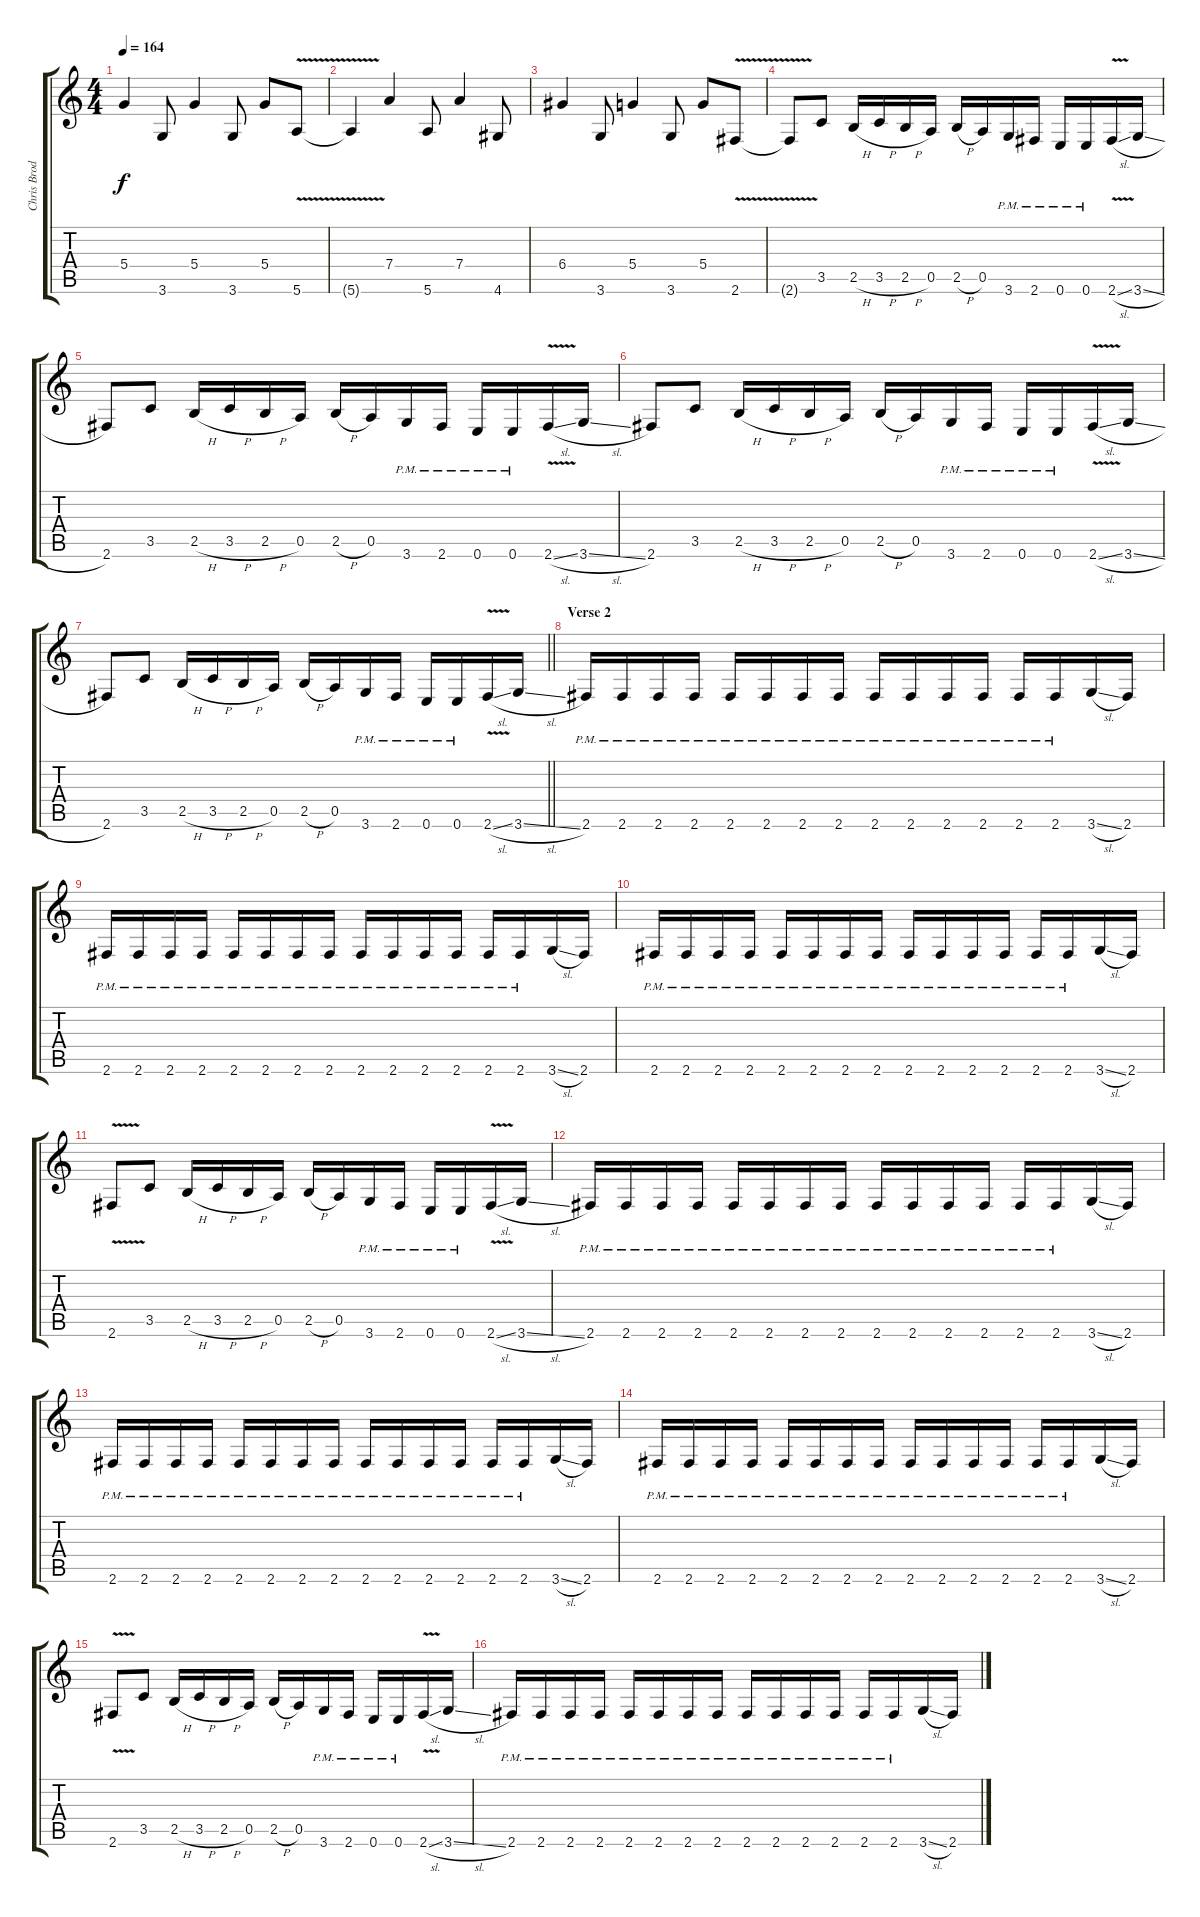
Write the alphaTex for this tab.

\track ("Chris Broderick" "Chris Brod") {instrument distortionguitar}
\staff {score tabs}
\tuning (E4 B3 G3 D3 A2 E2) {hide}
\ts (4 4)
\tempo 164
\clef g2
\ks c
5.4.4{dy f} 3.6.8 5.4.4 3.6.8 5.4.8 5.6{v}.8 |
5.6{t}.4 7.4.4 5.6.8 7.4.4 4.6.8 |
6.4.4 3.6.8 5.4.4 3.6.8 5.4.8 2.6{v}.8 |
2.6{t}.8 3.5.8 2.5{h}.16 3.5{h}.16 2.5{h}.16 0.5.16 2.5{h}.16 0.5.16 3.6{pm}.16 2.6{pm}.16 0.6{pm}.16 0.6{pm}.16 2.6{v sl}.16 3.6{sl}.16 |
2.6.8 3.5.8 2.5{h}.16 3.5{h}.16 2.5{h}.16 0.5.16 2.5{h}.16 0.5.16 3.6{pm}.16 2.6{pm}.16 0.6{pm}.16 0.6{pm}.16 2.6{v sl}.16 3.6{sl}.16 |
2.6.8 3.5.8 2.5{h}.16 3.5{h}.16 2.5{h}.16 0.5.16 2.5{h}.16 0.5.16 3.6{pm}.16 2.6{pm}.16 0.6{pm}.16 0.6{pm}.16 2.6{v sl}.16 3.6{sl}.16 |
\barLineRight lightlight
2.6.8 3.5.8 2.5{h}.16 3.5{h}.16 2.5{h}.16 0.5.16 2.5{h}.16 0.5.16 3.6{pm}.16 2.6{pm}.16 0.6{pm}.16 0.6{pm}.16 2.6{v sl}.16 3.6{sl}.16 |
\section ("" "Verse 2")
2.6{pm}.16 2.6{pm}.16 2.6{pm}.16 2.6{pm}.16 2.6{pm}.16 2.6{pm}.16 2.6{pm}.16 2.6{pm}.16 2.6{pm}.16 2.6{pm}.16 2.6{pm}.16 2.6{pm}.16 2.6{pm}.16 2.6{pm}.16 3.6{sl}.16 2.6.16 |
2.6{pm}.16 2.6{pm}.16 2.6{pm}.16 2.6{pm}.16 2.6{pm}.16 2.6{pm}.16 2.6{pm}.16 2.6{pm}.16 2.6{pm}.16 2.6{pm}.16 2.6{pm}.16 2.6{pm}.16 2.6{pm}.16 2.6{pm}.16 3.6{sl}.16 2.6.16 |
2.6{pm}.16 2.6{pm}.16 2.6{pm}.16 2.6{pm}.16 2.6{pm}.16 2.6{pm}.16 2.6{pm}.16 2.6{pm}.16 2.6{pm}.16 2.6{pm}.16 2.6{pm}.16 2.6{pm}.16 2.6{pm}.16 2.6{pm}.16 3.6{sl}.16 2.6.16 |
2.6{v}.8 3.5.8 2.5{h}.16 3.5{h}.16 2.5{h}.16 0.5.16 2.5{h}.16 0.5.16 3.6{pm}.16 2.6{pm}.16 0.6{pm}.16 0.6{pm}.16 2.6{v sl}.16 3.6{sl}.16 |
2.6{pm}.16 2.6{pm}.16 2.6{pm}.16 2.6{pm}.16 2.6{pm}.16 2.6{pm}.16 2.6{pm}.16 2.6{pm}.16 2.6{pm}.16 2.6{pm}.16 2.6{pm}.16 2.6{pm}.16 2.6{pm}.16 2.6{pm}.16 3.6{sl}.16 2.6.16 |
2.6{pm}.16 2.6{pm}.16 2.6{pm}.16 2.6{pm}.16 2.6{pm}.16 2.6{pm}.16 2.6{pm}.16 2.6{pm}.16 2.6{pm}.16 2.6{pm}.16 2.6{pm}.16 2.6{pm}.16 2.6{pm}.16 2.6{pm}.16 3.6{sl}.16 2.6.16 |
2.6{pm}.16 2.6{pm}.16 2.6{pm}.16 2.6{pm}.16 2.6{pm}.16 2.6{pm}.16 2.6{pm}.16 2.6{pm}.16 2.6{pm}.16 2.6{pm}.16 2.6{pm}.16 2.6{pm}.16 2.6{pm}.16 2.6{pm}.16 3.6{sl}.16 2.6.16 |
2.6{v}.8 3.5.8 2.5{h}.16 3.5{h}.16 2.5{h}.16 0.5.16 2.5{h}.16 0.5.16 3.6{pm}.16 2.6{pm}.16 0.6{pm}.16 0.6{pm}.16 2.6{v sl}.16 3.6{sl}.16 |
2.6{pm}.16 2.6{pm}.16 2.6{pm}.16 2.6{pm}.16 2.6{pm}.16 2.6{pm}.16 2.6{pm}.16 2.6{pm}.16 2.6{pm}.16 2.6{pm}.16 2.6{pm}.16 2.6{pm}.16 2.6{pm}.16 2.6{pm}.16 3.6{sl}.16 2.6.16
